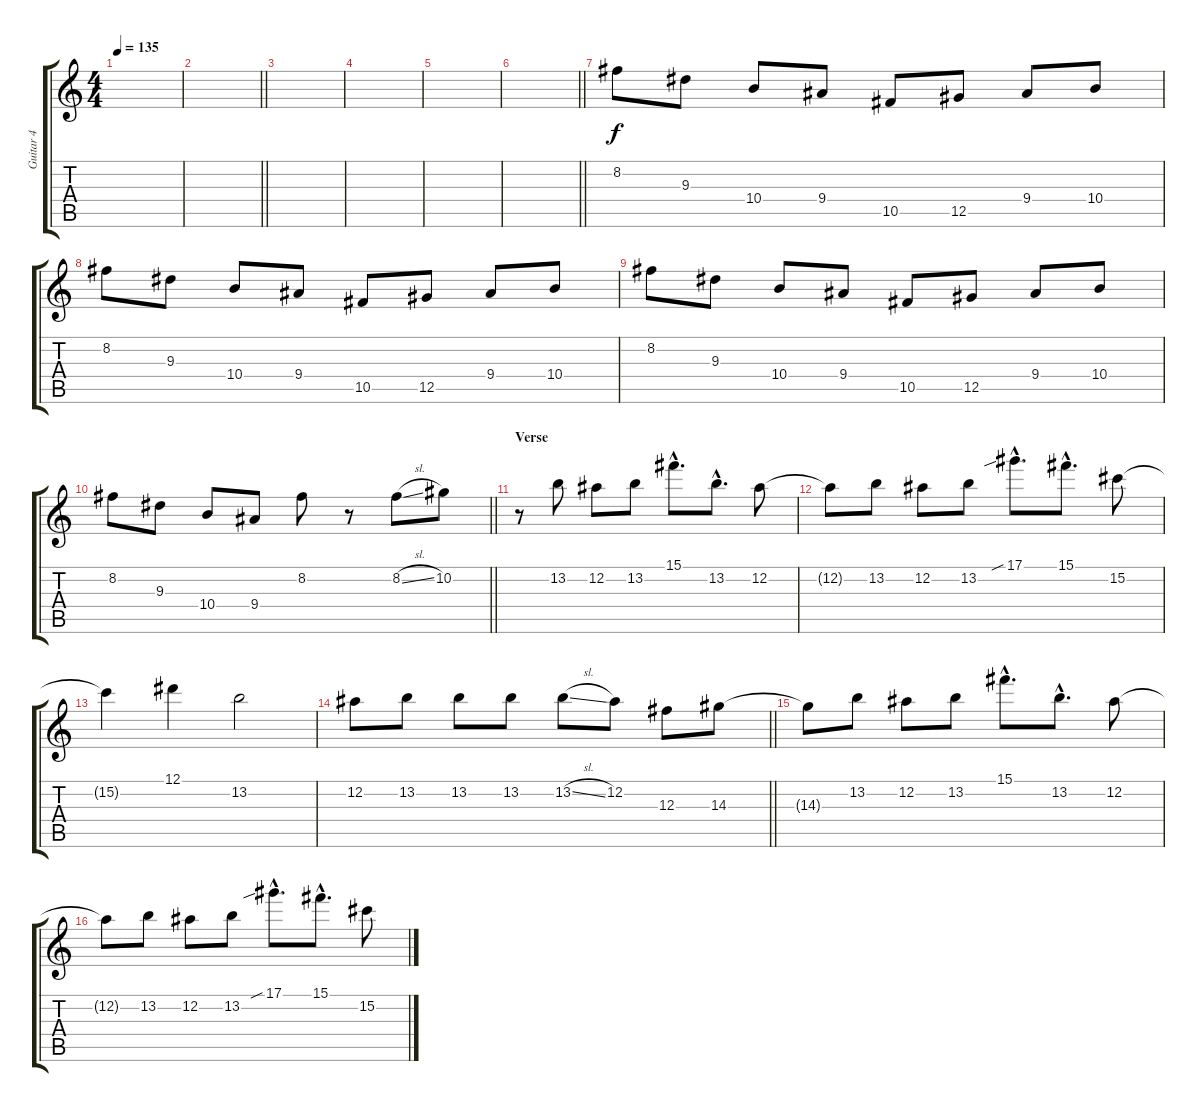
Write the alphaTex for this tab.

\track ("Guitar 4" "Guitar 4") {instrument distortionguitar}
\staff {score tabs}
\tuning (Eb4 Bb3 Gb3 Db3 Ab2 Db2) {hide}
\ts (4 4)
\tempo 135
\clef g2
\ks c
|
\barLineRight lightlight
|
|
|
|
\barLineRight lightlight
|
8.2.8 9.3.8 10.4.8 9.4.8 10.5.8 12.5.8 9.4.8 10.4.8 |
8.2.8 9.3.8 10.4.8 9.4.8 10.5.8 12.5.8 9.4.8 10.4.8 |
8.2.8 9.3.8 10.4.8 9.4.8 10.5.8 12.5.8 9.4.8 10.4.8 |
\barLineRight lightlight
8.2.8 9.3.8 10.4.8 9.4.8 8.2.8 r.8 8.2{sl}.8 10.2.8 |
\section ("" "Verse")
r.8{volume 13 balance 8} 13.2.8 12.2.8 13.2.8 15.1{hac}.8{d} 13.2{hac}.8{d} 12.2.8 |
12.2{t}.8 13.2.8 12.2.8 13.2.8 17.1{sib hac}.8{d} 15.1{hac}.8{d} 15.2.8 |
15.2{t}.4 12.1.4 13.2.2 |
\barLineRight lightlight
12.2.8 13.2.8 13.2.8 13.2.8 13.2{sl}.8 12.2.8 12.3.8 14.3.8 |
14.3{t}.8 13.2.8 12.2.8 13.2.8 15.1{hac}.8{d} 13.2{hac}.8{d} 12.2.8 |
12.2{t}.8 13.2.8 12.2.8 13.2.8 17.1{sib hac}.8{d} 15.1{hac}.8{d} 15.2.8
